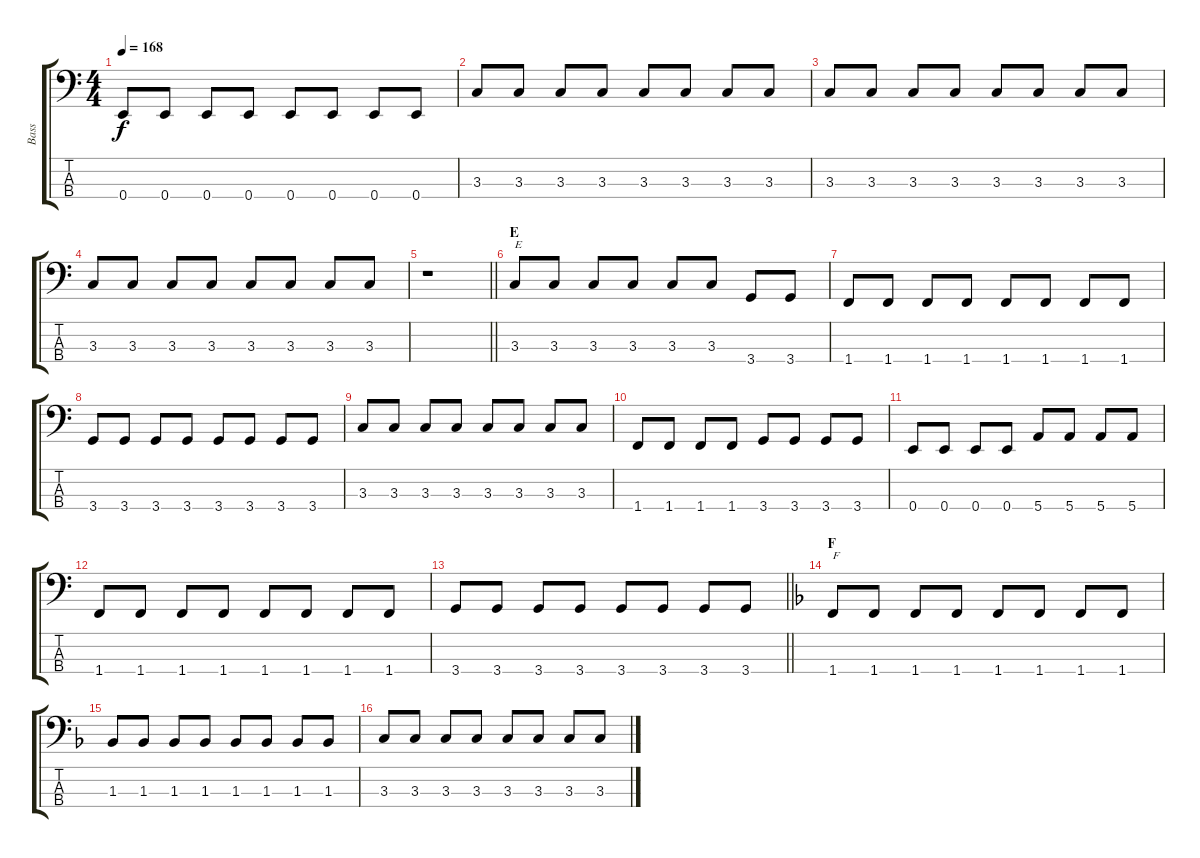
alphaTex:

\track ("Bass" "Bass") {instrument electricbasspick}
\staff {score tabs}
\tuning (G2 D2 A1 E1) {hide}
\ts (4 4)
\tempo 168
\clef f4
\ks c
0.4.8{dy f} 0.4.8 0.4.8 0.4.8 0.4.8 0.4.8 0.4.8 0.4.8 |
3.3.8 3.3.8 3.3.8 3.3.8 3.3.8 3.3.8 3.3.8 3.3.8 |
3.3.8 3.3.8 3.3.8 3.3.8 3.3.8 3.3.8 3.3.8 3.3.8 |
3.3.8 3.3.8 3.3.8 3.3.8 3.3.8 3.3.8 3.3.8 3.3.8 |
\barLineRight lightlight
r.1 |
\section ("" "E")
3.3.8{txt "E"} 3.3.8 3.3.8 3.3.8 3.3.8 3.3.8 3.4.8 3.4.8 |
1.4.8 1.4.8 1.4.8 1.4.8 1.4.8 1.4.8 1.4.8 1.4.8 |
3.4.8 3.4.8 3.4.8 3.4.8 3.4.8 3.4.8 3.4.8 3.4.8 |
3.3.8 3.3.8 3.3.8 3.3.8 3.3.8 3.3.8 3.3.8 3.3.8 |
1.4.8 1.4.8 1.4.8 1.4.8 3.4.8 3.4.8 3.4.8 3.4.8 |
0.4.8 0.4.8 0.4.8 0.4.8 5.4.8 5.4.8 5.4.8 5.4.8 |
1.4.8 1.4.8 1.4.8 1.4.8 1.4.8 1.4.8 1.4.8 1.4.8 |
\barLineRight lightlight
3.4.8 3.4.8 3.4.8 3.4.8 3.4.8 3.4.8 3.4.8 3.4.8 |
\section ("" "F")
\ks f
1.4.8{txt "F"} 1.4.8 1.4.8 1.4.8 1.4.8 1.4.8 1.4.8 1.4.8 |
1.3.8 1.3.8 1.3.8 1.3.8 1.3.8 1.3.8 1.3.8 1.3.8 |
3.3.8 3.3.8 3.3.8 3.3.8 3.3.8 3.3.8 3.3.8 3.3.8
